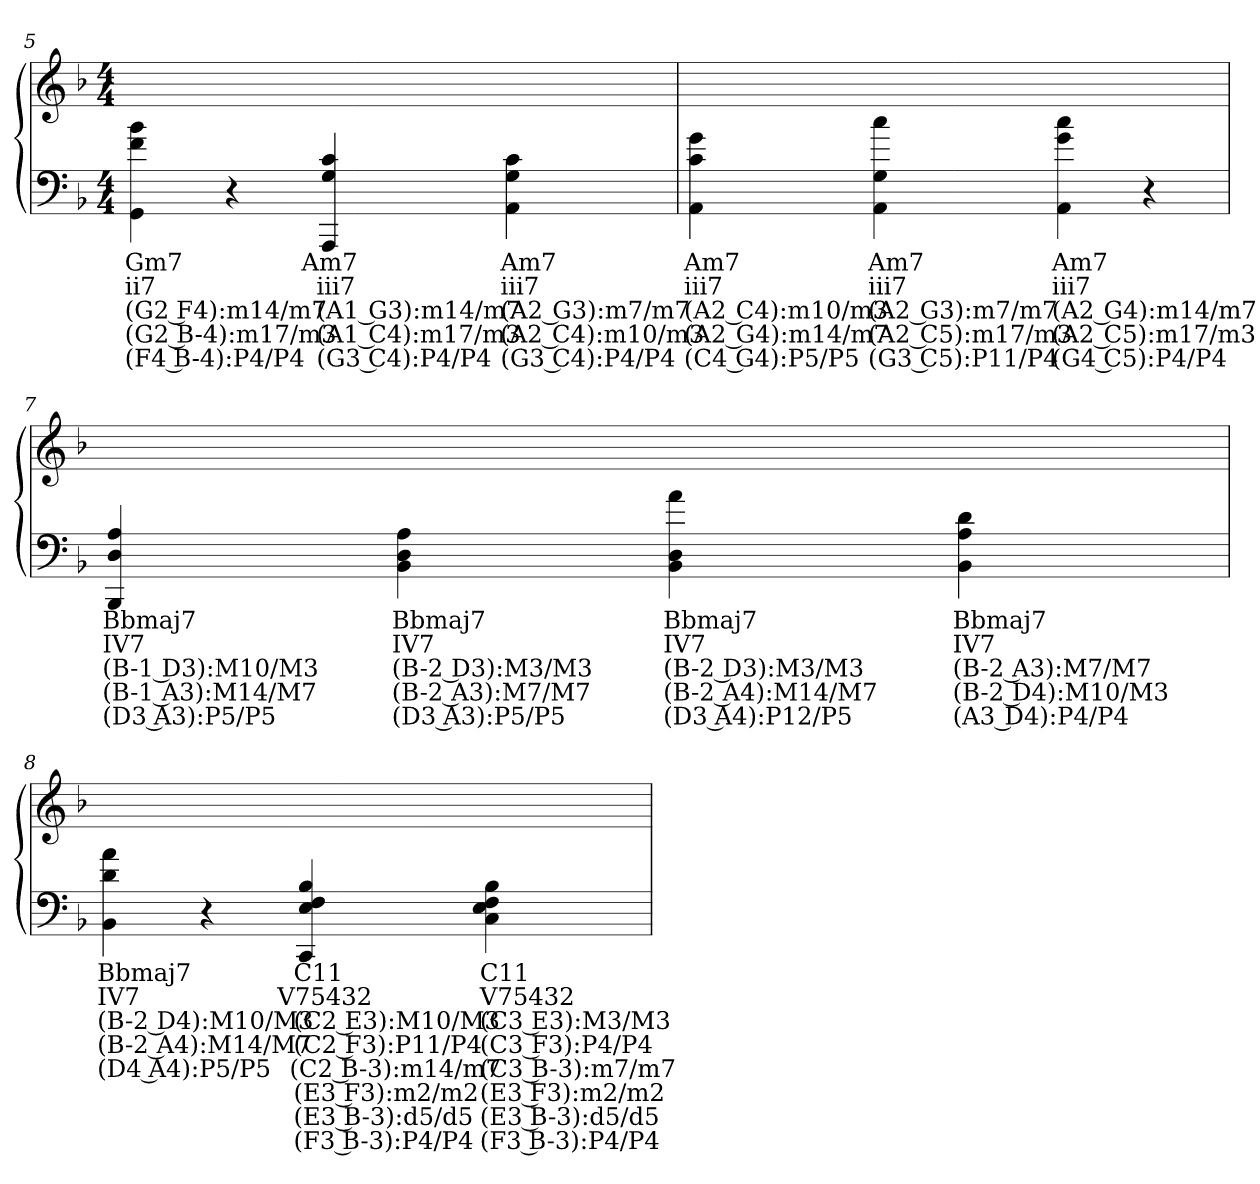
**kern	**text	**text	**text	**text	**text	**text	**text	**text	**kern
*part2	*part2	*part2	*part2	*part2	*part2	*part2	*part2	*part2	*part1
*staff2	*staff2	*staff2	*staff2	*staff2	*staff2	*staff2	*staff2	*staff2	*staff1
*clefF4	*	*	*	*	*	*	*	*	*clefG2
*k[b-]	*	*	*	*	*	*	*	*	*k[b-]
*F:	*	*	*	*	*	*	*	*	*F:
*M4/4	*	*	*	*	*	*	*	*	*M4/4
=5	=5	=5	=5	=5	=5	=5	=5	=5	=5
4GG 4f 4b-	Gm7	ii7	(G2 F4):m14/m7	(G2 B-4):m17/m3	(F4 B-4):P4/P4	.	.	.	1ryy
4r	.	.	.	.	.	.	.	.	.
4AAA 4G 4c	Am7	iii7	(A1 G3):m14/m7	(A1 C4):m17/m3	(G3 C4):P4/P4	.	.	.	.
4AA 4G 4c	Am7	iii7	(A2 G3):m7/m7	(A2 C4):m10/m3	(G3 C4):P4/P4	.	.	.	.
=6	=6	=6	=6	=6	=6	=6	=6	=6	=6
4AA 4c 4g	Am7	iii7	(A2 C4):m10/m3	(A2 G4):m14/m7	(C4 G4):P5/P5	.	.	.	1ryy
4AA 4G 4cc	Am7	iii7	(A2 G3):m7/m7	(A2 C5):m17/m3	(G3 C5):P11/P4	.	.	.	.
4AA 4g 4cc	Am7	iii7	(A2 G4):m14/m7	(A2 C5):m17/m3	(G4 C5):P4/P4	.	.	.	.
4r	.	.	.	.	.	.	.	.	.
=7	=7	=7	=7	=7	=7	=7	=7	=7	=7
4BBB- 4D 4A	Bbmaj7	IV7	(B-1 D3):M10/M3	(B-1 A3):M14/M7	(D3 A3):P5/P5	.	.	.	1ryy
4BB- 4D 4A	Bbmaj7	IV7	(B-2 D3):M3/M3	(B-2 A3):M7/M7	(D3 A3):P5/P5	.	.	.	.
4BB- 4D 4a	Bbmaj7	IV7	(B-2 D3):M3/M3	(B-2 A4):M14/M7	(D3 A4):P12/P5	.	.	.	.
4BB- 4A 4d	Bbmaj7	IV7	(B-2 A3):M7/M7	(B-2 D4):M10/M3	(A3 D4):P4/P4	.	.	.	.
=8	=8	=8	=8	=8	=8	=8	=8	=8	=8
4BB- 4d 4a	Bbmaj7	IV7	(B-2 D4):M10/M3	(B-2 A4):M14/M7	(D4 A4):P5/P5	.	.	.	1ryy
4r	.	.	.	.	.	.	.	.	.
4CC 4E 4F 4B-	C11	V75432	(C2 E3):M10/M3	(C2 F3):P11/P4	(C2 B-3):m14/m7	(E3 F3):m2/m2	(E3 B-3):d5/d5	(F3 B-3):P4/P4	.
4C 4E 4F 4B-	C11	V75432	(C3 E3):M3/M3	(C3 F3):P4/P4	(C3 B-3):m7/m7	(E3 F3):m2/m2	(E3 B-3):d5/d5	(F3 B-3):P4/P4	.
=	=	=	=	=	=	=	=	=	=
*-	*-	*-	*-	*-	*-	*-	*-	*-	*-
